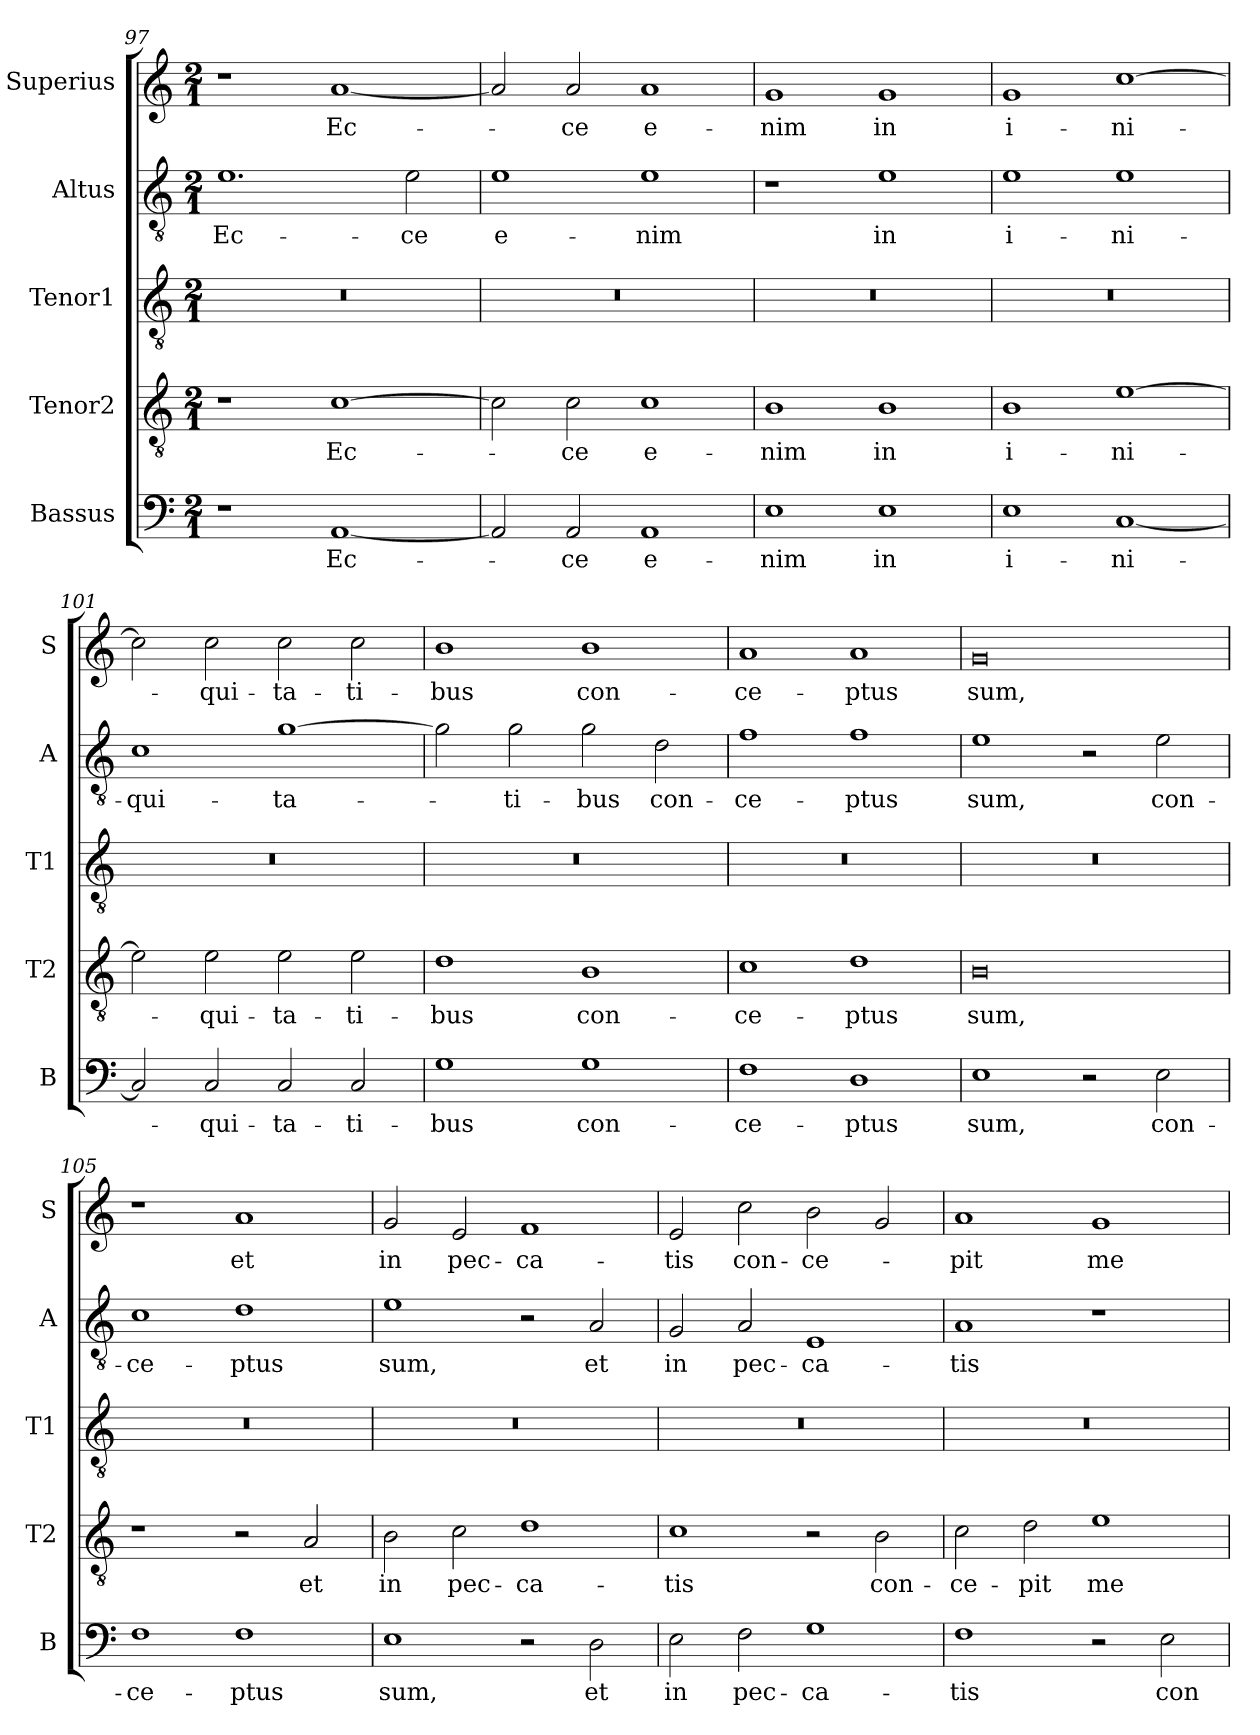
**kern	**text	**kern	**text	**kern	**kern	**text	**kern	**text
*part5	*part5	*part4	*part4	*part3	*part2	*part2	*part1	*part1
*staff5	*staff5	*staff4	*staff4	*staff3	*staff2	*staff2	*staff1	*staff1
*I"Bassus	*	*I"Tenor2	*	*I"Tenor1	*I"Altus	*	*I"Superius	*
*I'B	*	*I'T2	*	*I'T1	*I'A	*	*I'S	*
*clefF4	*	*clefGv2	*	*clefGv2	*clefGv2	*	*clefG2	*
*k[]	*	*k[]	*	*k[]	*k[]	*	*k[]	*
*M2/1	*	*M2/1	*	*M2/1	*M2/1	*	*M2/1	*
=97	=97	=97	=97	=97	=97	=97	=97	=97
1r	.	1r	.	0r	1.e	Ec-	1r	.
[1AA	Ec-	[1c	Ec-	.	.	.	[1a	Ec-
.	.	.	.	.	2e	-ce	.	.
=98	=98	=98	=98	=98	=98	=98	=98	=98
2AA]	.	2c]	.	0r	1e	e-	2a]	.
2AA	-ce	2c	-ce	.	.	.	2a	-ce
1AA	e-	1c	e-	.	1e	-nim	1a	e-
=99	=99	=99	=99	=99	=99	=99	=99	=99
1E	-nim	1B	-nim	0r	1r	.	1g	-nim
1E	in	1B	in	.	1e	in	1g	in
=100	=100	=100	=100	=100	=100	=100	=100	=100
1E	i-	1B	i-	0r	1e	i-	1g	i-
[1C	-ni-	[1e	-ni-	.	1e	-ni-	[1cc	-ni-
=101	=101	=101	=101	=101	=101	=101	=101	=101
2C]	.	2e]	.	0r	1c	-qui-	2cc]	.
2C	-qui-	2e	-qui-	.	.	.	2cc	-qui-
2C	-ta-	2e	-ta-	.	[1g	-ta-	2cc	-ta-
2C	-ti-	2e	-ti-	.	.	.	2cc	-ti-
=102	=102	=102	=102	=102	=102	=102	=102	=102
1G	-bus	1d	-bus	0r	2g]	.	1b	-bus
.	.	.	.	.	2g	-ti-	.	.
1G	con-	1B	con-	.	2g	-bus	1b	con-
.	.	.	.	.	2d	con-	.	.
=103	=103	=103	=103	=103	=103	=103	=103	=103
1F	-ce-	1c	-ce-	0r	1f	-ce-	1a	-ce-
1D	-ptus	1d	-ptus	.	1f	-ptus	1a	-ptus
=104	=104	=104	=104	=104	=104	=104	=104	=104
1E	sum,	0B	sum,	0r	1e	sum,	0g	sum,
2r	.	.	.	.	2r	.	.	.
2E	con-	.	.	.	2e	con-	.	.
=105	=105	=105	=105	=105	=105	=105	=105	=105
1F	-ce-	1r	.	0r	1c	-ce-	1r	.
1F	-ptus	2r	.	.	1d	-ptus	1a	et
.	.	2A	et	.	.	.	.	.
=106	=106	=106	=106	=106	=106	=106	=106	=106
1E	sum,	2B	in	0r	1e	sum,	2g	in
.	.	2c	pec-	.	.	.	2e	pec-
2r	.	1d	-ca-	.	2r	.	1f	-ca-
2D	et	.	.	.	2A	et	.	.
=107	=107	=107	=107	=107	=107	=107	=107	=107
2E	in	1c	-tis	0r	2G	in	2e	-tis
2F	pec-	.	.	.	2A	pec-	2cc	con-
1G	-ca-	2r	.	.	1E	-ca-	2b	-ce-
.	.	2B	con-	.	.	.	2g	.
=108	=108	=108	=108	=108	=108	=108	=108	=108
1F	-tis	2c	-ce-	0r	1A	-tis	1a	-pit
.	.	2d	-pit	.	.	.	.	.
2r	.	1e	me	.	1r	.	1g	me
2E	con-	.	.	.	.	.	.	.
=	=	=	=	=	=	=	=	=
*-	*-	*-	*-	*-	*-	*-	*-	*-
